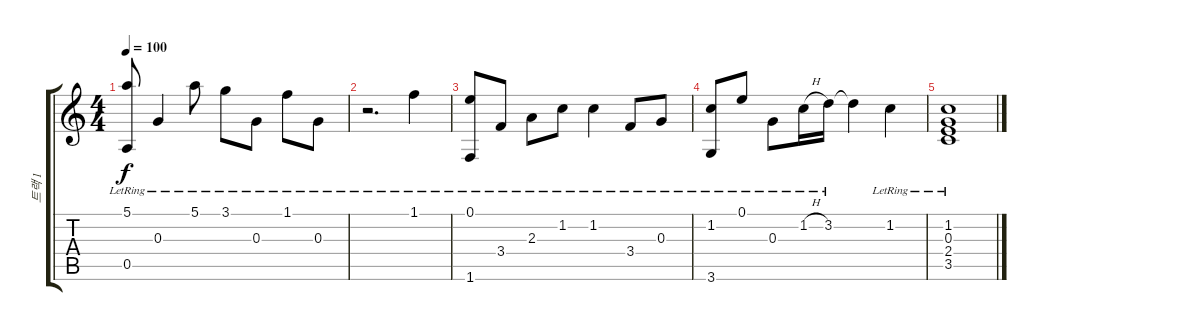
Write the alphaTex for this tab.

\track ("트랙 1" "트랙 1") {instrument acousticguitarsteel}
\staff {score tabs}
\tuning (E4 B3 G3 D3 A2 E2) {hide}
\ts (4 4)
\tempo 100
\clef g2
\ks c
(5.1{lr} 0.5{lr}).8{dy f} 0.3{lr}.4 5.1{lr}.8 3.1{lr}.8 0.3{lr}.8 1.1{lr}.8 0.3{lr}.8 |
r.2{d} 1.1{lr}.4 |
(0.1{lr} 1.6{lr}).8 3.4{lr}.8 2.3{lr}.8 1.2{lr}.8 1.2{lr}.4 3.4{lr}.8 0.3{lr}.8 |
(1.2{lr} 3.6{lr}).8 0.1{lr}.8 0.3{lr}.8 1.2{h lr}.16 3.2{lr}.16 3.2{t}.4 1.2{lr}.4 |
(1.2{lr} 0.3{lr} 2.4{lr} 3.5{lr}).1
